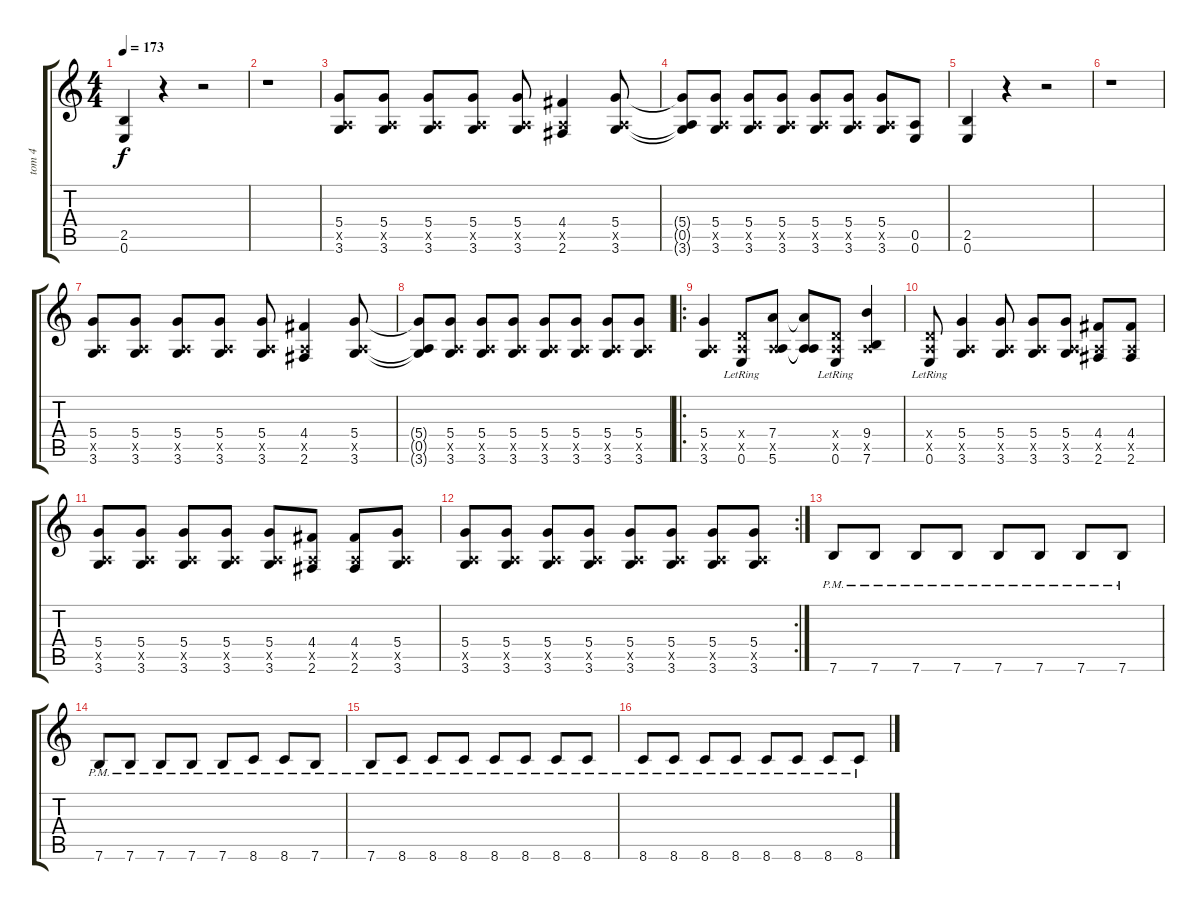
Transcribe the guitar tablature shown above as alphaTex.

\track ("tom 4" "tom 4") {instrument overdrivenguitar}
\staff {score tabs}
\tuning (E4 B3 G3 D3 A2 E2) {hide}
\ts (4 4)
\tempo 173
\clef g2
\ks c
(2.5 0.6).4{dy f} r.4 r.2 |
r.1 |
(5.4 0.5{x} 3.6).8 (5.4 0.5{x} 3.6).8 (5.4 0.5{x} 3.6).8 (5.4 0.5{x} 3.6).8 (5.4 0.5{x} 3.6).8 (4.4 0.5{x} 2.6).4 (5.4 0.5{x} 3.6).8 |
(5.4{t} 0.5{t} 3.6{t}).8 (5.4 0.5{x} 3.6).8 (5.4 0.5{x} 3.6).8 (5.4 0.5{x} 3.6).8 (5.4 0.5{x} 3.6).8 (5.4 0.5{x} 3.6).8 (5.4 0.5{x} 3.6).8 (0.5 0.6).8 |
(2.5 0.6).4 r.4 r.2 |
r.1 |
(5.4 0.5{x} 3.6).8 (5.4 0.5{x} 3.6).8 (5.4 0.5{x} 3.6).8 (5.4 0.5{x} 3.6).8 (5.4 0.5{x} 3.6).8 (4.4 0.5{x} 2.6).4 (5.4 0.5{x} 3.6).8 |
(5.4{t} 0.5{t} 3.6{t}).8 (5.4 0.5{x} 3.6).8 (5.4 0.5{x} 3.6).8 (5.4 0.5{x} 3.6).8 (5.4 0.5{x} 3.6).8 (5.4 0.5{x} 3.6).8 (5.4 0.5{x} 3.6).8 (5.4 0.5{x} 3.6).8 |
\ro
(5.4 0.5{x} 3.6).4 (0.4{x} 0.5{x} 0.6{lr}).8 (7.4 0.5{x} 5.6).8 (7.4{t} 0.5{t} 5.6{t}).8 (0.4{x} 0.5{x} 0.6{lr}).8 (9.4 0.5{x} 7.6).4 |
(0.4{x} 0.5{x} 0.6{lr}).8 (5.4 0.5{x} 3.6).4 (5.4 0.5{x} 3.6).8 (5.4 0.5{x} 3.6).8 (5.4 0.5{x} 3.6).8 (4.4 0.5{x} 2.6).8 (4.4 0.5{x} 2.6).8 |
(5.4 0.5{x} 3.6).8 (5.4 0.5{x} 3.6).8 (5.4 0.5{x} 3.6).8 (5.4 0.5{x} 3.6).8 (5.4 0.5{x} 3.6).8 (4.4 0.5{x} 2.6).8 (4.4 0.5{x} 2.6).8 (5.4 0.5{x} 3.6).8 |
\rc 2
(5.4 0.5{x} 3.6).8 (5.4 0.5{x} 3.6).8 (5.4 0.5{x} 3.6).8 (5.4 0.5{x} 3.6).8 (5.4 0.5{x} 3.6).8 (5.4 0.5{x} 3.6).8 (5.4 0.5{x} 3.6).8 (5.4 0.5{x} 3.6).8 |
7.6{pm}.8 7.6{pm}.8 7.6{pm}.8 7.6{pm}.8 7.6{pm}.8 7.6{pm}.8 7.6{pm}.8 7.6{pm}.8 |
7.6{pm}.8 7.6{pm}.8 7.6{pm}.8 7.6{pm}.8 7.6{pm}.8 8.6{pm}.8 8.6{pm}.8 7.6{pm}.8 |
7.6{pm}.8 8.6{pm}.8 8.6{pm}.8 8.6{pm}.8 8.6{pm}.8 8.6{pm}.8 8.6{pm}.8 8.6{pm}.8 |
8.6{pm}.8 8.6{pm}.8 8.6{pm}.8 8.6{pm}.8 8.6{pm}.8 8.6{pm}.8 8.6{pm}.8 8.6{pm}.8
